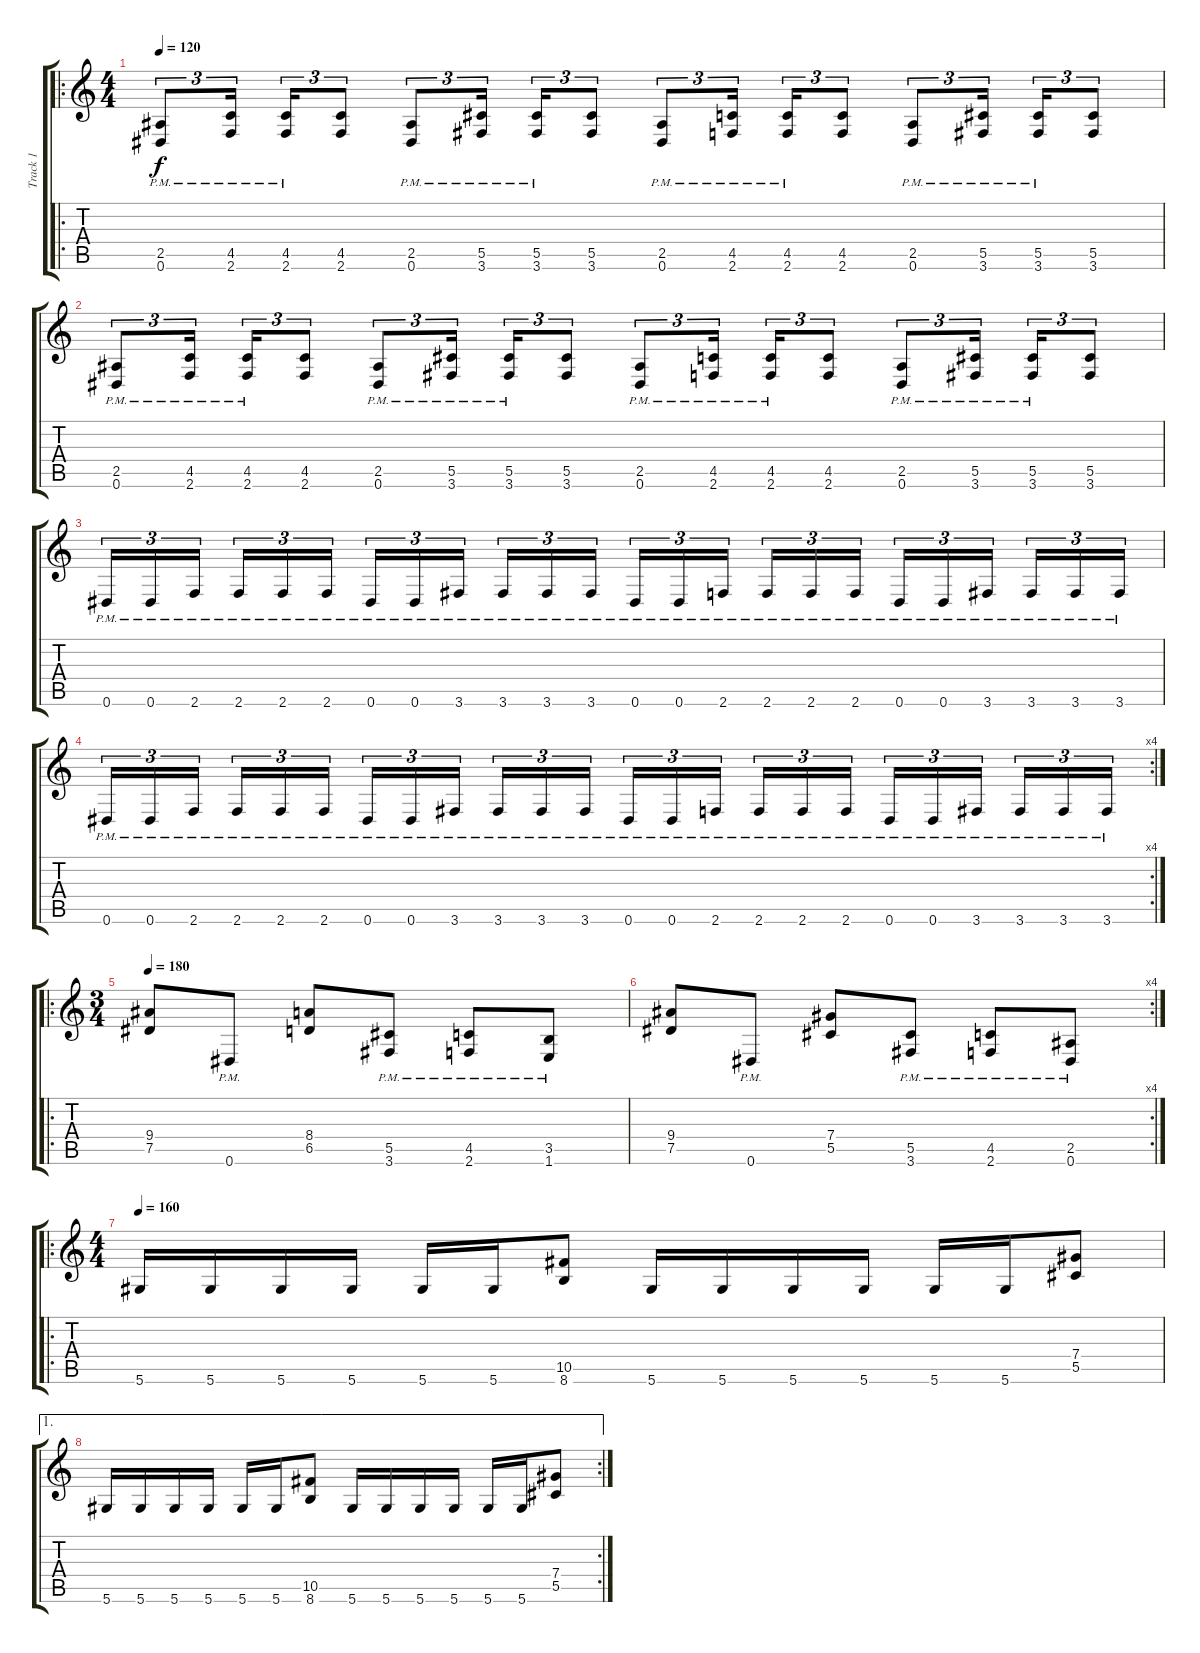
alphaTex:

\track ("Track 1" "Track 1") {instrument overdrivenguitar}
\staff {score tabs}
\tuning (Eb4 Bb3 Gb3 Db3 Ab2 Eb2) {hide}
\ro
\ts (4 4)
\tempo 120
\clef g2
\ks c
(2.5{pm} 0.6{pm}).8{tu (3 2) dy f} (4.5{pm} 2.6{pm}).16{tu (3 2)} (4.5{pm} 2.6{pm}).16{tu (3 2)} (4.5 2.6).8{tu (3 2)} (2.5{pm} 0.6{pm}).8{tu (3 2)} (5.5{pm} 3.6{pm}).16{tu (3 2)} (5.5{pm} 3.6{pm}).16{tu (3 2)} (5.5 3.6).8{tu (3 2)} (2.5{pm} 0.6{pm}).8{tu (3 2)} (4.5{pm} 2.6{pm}).16{tu (3 2)} (4.5{pm} 2.6{pm}).16{tu (3 2)} (4.5 2.6).8{tu (3 2)} (2.5{pm} 0.6{pm}).8{tu (3 2)} (5.5{pm} 3.6{pm}).16{tu (3 2)} (5.5{pm} 3.6{pm}).16{tu (3 2)} (5.5 3.6).8{tu (3 2)} |
(2.5{pm} 0.6{pm}).8{tu (3 2)} (4.5{pm} 2.6{pm}).16{tu (3 2)} (4.5{pm} 2.6{pm}).16{tu (3 2)} (4.5 2.6).8{tu (3 2)} (2.5{pm} 0.6{pm}).8{tu (3 2)} (5.5{pm} 3.6{pm}).16{tu (3 2)} (5.5{pm} 3.6{pm}).16{tu (3 2)} (5.5 3.6).8{tu (3 2)} (2.5{pm} 0.6{pm}).8{tu (3 2)} (4.5{pm} 2.6{pm}).16{tu (3 2)} (4.5{pm} 2.6{pm}).16{tu (3 2)} (4.5 2.6).8{tu (3 2)} (2.5{pm} 0.6{pm}).8{tu (3 2)} (5.5{pm} 3.6{pm}).16{tu (3 2)} (5.5{pm} 3.6{pm}).16{tu (3 2)} (5.5 3.6).8{tu (3 2)} |
0.6{pm}.16{tu (3 2)} 0.6{pm}.16{tu (3 2)} 2.6{pm}.16{tu (3 2)} 2.6{pm}.16{tu (3 2)} 2.6{pm}.16{tu (3 2)} 2.6{pm}.16{tu (3 2)} 0.6{pm}.16{tu (3 2)} 0.6{pm}.16{tu (3 2)} 3.6{pm}.16{tu (3 2)} 3.6{pm}.16{tu (3 2)} 3.6{pm}.16{tu (3 2)} 3.6{pm}.16{tu (3 2)} 0.6{pm}.16{tu (3 2)} 0.6{pm}.16{tu (3 2)} 2.6{pm}.16{tu (3 2)} 2.6{pm}.16{tu (3 2)} 2.6{pm}.16{tu (3 2)} 2.6{pm}.16{tu (3 2)} 0.6{pm}.16{tu (3 2)} 0.6{pm}.16{tu (3 2)} 3.6{pm}.16{tu (3 2)} 3.6{pm}.16{tu (3 2)} 3.6{pm}.16{tu (3 2)} 3.6{pm}.16{tu (3 2)} |
\rc 4
0.6{pm}.16{tu (3 2)} 0.6{pm}.16{tu (3 2)} 2.6{pm}.16{tu (3 2)} 2.6{pm}.16{tu (3 2)} 2.6{pm}.16{tu (3 2)} 2.6{pm}.16{tu (3 2)} 0.6{pm}.16{tu (3 2)} 0.6{pm}.16{tu (3 2)} 3.6{pm}.16{tu (3 2)} 3.6{pm}.16{tu (3 2)} 3.6{pm}.16{tu (3 2)} 3.6{pm}.16{tu (3 2)} 0.6{pm}.16{tu (3 2)} 0.6{pm}.16{tu (3 2)} 2.6{pm}.16{tu (3 2)} 2.6{pm}.16{tu (3 2)} 2.6{pm}.16{tu (3 2)} 2.6{pm}.16{tu (3 2)} 0.6{pm}.16{tu (3 2)} 0.6{pm}.16{tu (3 2)} 3.6{pm}.16{tu (3 2)} 3.6{pm}.16{tu (3 2)} 3.6{pm}.16{tu (3 2)} 3.6{pm}.16{tu (3 2)} |
\ro
\ts (3 4)
\tempo 180
(9.4 7.5).8 0.6{pm}.8 (8.4 6.5).8 (5.5{pm} 3.6{pm}).8 (4.5{pm} 2.6{pm}).8 (3.5{pm} 1.6{pm}).8 |
\rc 4
(9.4 7.5).8 0.6{pm}.8 (7.4 5.5).8 (5.5{pm} 3.6{pm}).8 (4.5{pm} 2.6{pm}).8 (2.5{pm} 0.6{pm}).8 |
\ro
\ts (4 4)
\tempo 160
5.6.16 5.6.16 5.6.16 5.6.16 5.6.16 5.6.16 (10.5 8.6).8 5.6.16 5.6.16 5.6.16 5.6.16 5.6.16 5.6.16 (7.4 5.5).8 |
\ae 1
\rc 2
5.6.16 5.6.16 5.6.16 5.6.16 5.6.16 5.6.16 (10.5 8.6).8 5.6.16 5.6.16 5.6.16 5.6.16 5.6.16 5.6.16 (7.4 5.5).8
